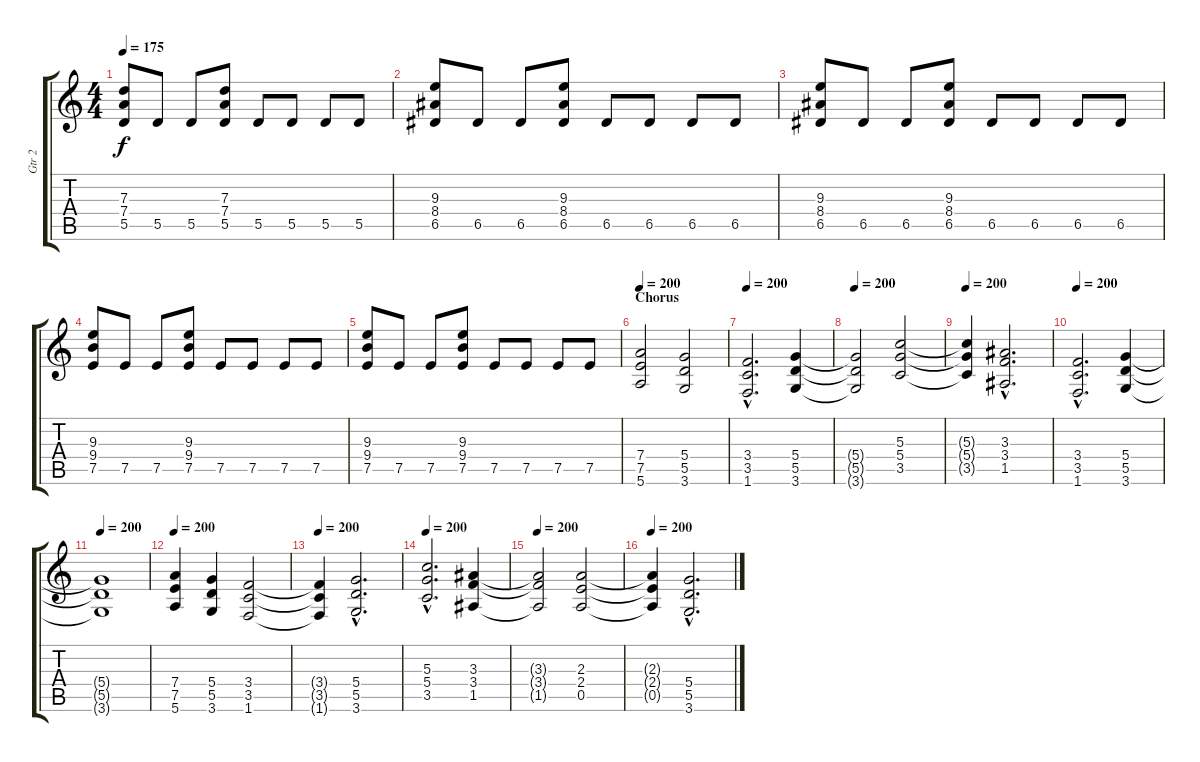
\track ("Gtr 2" "Gtr 2") {instrument overdrivenguitar}
\staff {score tabs}
\tuning (E4 B3 G3 D3 A2 E2) {hide}
\ts (4 4)
\tempo 175
\clef g2
\ks c
(7.3 7.4 5.5).8{dy f} 5.5.8 5.5.8 (7.3 7.4 5.5).8 5.5.8 5.5.8 5.5.8 5.5.8 |
(9.3 8.4 6.5).8 6.5.8 6.5.8 (9.3 8.4 6.5).8 6.5.8 6.5.8 6.5.8 6.5.8 |
(9.3 8.4 6.5).8 6.5.8 6.5.8 (9.3 8.4 6.5).8 6.5.8 6.5.8 6.5.8 6.5.8 |
(9.3 9.4 7.5).8 7.5.8 7.5.8 (9.3 9.4 7.5).8 7.5.8 7.5.8 7.5.8 7.5.8 |
(9.3 9.4 7.5).8 7.5.8 7.5.8 (9.3 9.4 7.5).8 7.5.8 7.5.8 7.5.8 7.5.8 |
\section ("" "Chorus")
\tempo 200
(7.4 7.5 5.6).2 (5.4 5.5 3.6).2 |
\tempo 200
(3.4{hac} 3.5{hac} 1.6{hac}).2{d} (5.4 5.5 3.6).4 |
\tempo 200
(5.4{t} 5.5{t} 3.6{t}).2 (5.3 5.4 3.5).2 |
\tempo 200
(5.3{t} 5.4{t} 3.5{t}).4 (3.3{hac} 3.4{hac} 1.5{hac}).2{d} |
\tempo 200
(3.4{hac} 3.5{hac} 1.6{hac}).2{d} (5.4 5.5 3.6).4 |
\tempo 200
(5.4{t} 5.5{t} 3.6{t}).1 |
\tempo 200
(7.4 7.5 5.6).4 (5.4 5.5 3.6).4 (3.4 3.5 1.6).2 |
\tempo 200
(3.4{t} 3.5{t} 1.6{t}).4 (5.4{hac} 5.5{hac} 3.6{hac}).2{d} |
\tempo 200
(5.3{hac} 5.4{hac} 3.5{hac}).2{d} (3.3 3.4 1.5).4 |
\tempo 200
(3.3{t} 3.4{t} 1.5{t}).2 (2.3 2.4 0.5).2 |
\tempo 200
(2.3{t} 2.4{t} 0.5{t}).4 (5.4{hac} 5.5{hac} 3.6{hac}).2{d}
